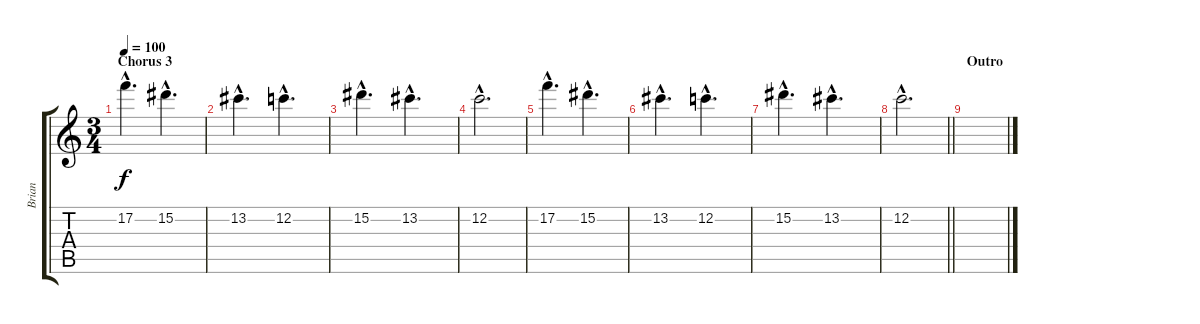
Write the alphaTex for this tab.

\track ("Brian" "Brian") {instrument electricguitarjazz}
\staff {score tabs}
\tuning (C4 C4 Ab3 Eb3 Bb2 F2) {hide}
\ts (3 4)
\section ("" "Chorus 3")
\tempo 100
\clef g2
\ks c
17.2{hac}.4{d dy f} 15.2{hac}.4{d} |
13.2{hac}.4{d} 12.2{hac}.4{d} |
15.2{hac}.4{d} 13.2{hac}.4{d} |
12.2{hac}.2{d} |
17.2{hac}.4{d} 15.2{hac}.4{d} |
13.2{hac}.4{d} 12.2{hac}.4{d} |
15.2{hac}.4{d} 13.2{hac}.4{d} |
\barLineRight lightlight
12.2{hac}.2{d} |
\section ("" "Outro")
